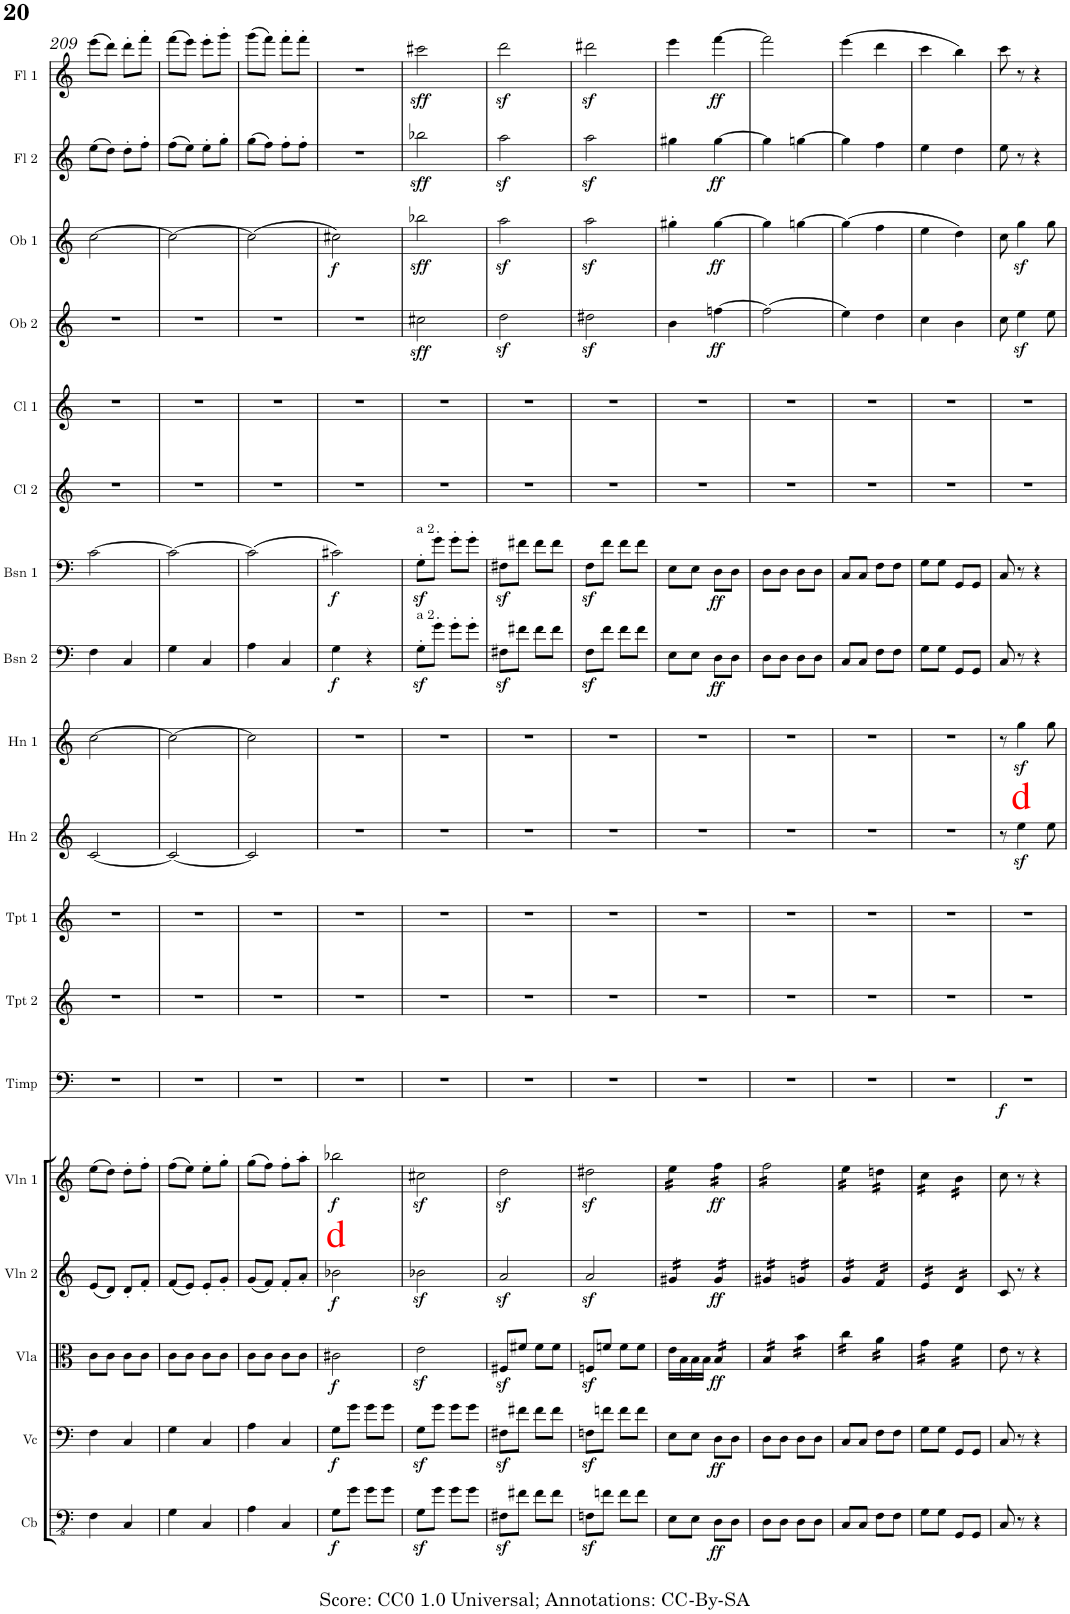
**kern	**dynam	**kern	**dynam	**kern	**dynam	**kern	**dynam	**kern	**text	**dynam	**kern	**dynam	**kern	**kern	**kern	**kern	**text	**kern	**dynam	**kern	**dynam	**kern	**kern	**kern	**dynam	**kern	**dynam	**kern	**dynam	**kern	**dynam
*part18	*part18	*part17	*part17	*part16	*part16	*part15	*part15	*part14	*part14	*part14	*part13	*part13	*part12	*part11	*part10	*part9	*part9	*part8	*part8	*part7	*part7	*part6	*part5	*part4	*part4	*part3	*part3	*part2	*part2	*part1	*part1
*staff18	*staff18	*staff17	*staff17	*staff16	*staff16	*staff15	*staff15	*staff14	*staff14	*staff14	*staff13	*staff13	*staff12	*staff11	*staff10	*staff9	*staff9	*staff8	*staff8	*staff7	*staff7	*staff6	*staff5	*staff4	*staff4	*staff3	*staff3	*staff2	*staff2	*staff1	*staff1
*I"Contrabass	*	*I"Violoncello	*	*I"Viola	*	*I"Violin 2	*	*I"Violin 1	*	*	*I"Timpani	*	*I"C Trumpet 2	*I"C Trumpet 1	*I"C Horn 2	*I"C Horn 1	*	*I"Bassoon 2	*	*I"Bassoon 1	*	*I"C Clarinet 2	*I"C Clarinet 1	*I"Oboe 2	*	*I"Oboe 1	*	*I"Flute 2	*	*I"Flute 1	*
*I'Cb	*	*I'Vc	*	*I'Vla	*	*I'Vln 2	*	*I'Vln 1	*	*	*I'Timp	*	*I'Tpt 2	*I'Tpt 1	*I'Hn 2	*I'Hn 1	*	*I'Bsn 2	*	*I'Bsn 1	*	*I'Cl 2	*I'Cl 1	*I'Ob 2	*	*I'Ob 1	*	*I'Fl 2	*	*I'Fl 1	*
!!LO:PB:g=z
*clefFv4	*	*clefF4	*	*clefC3	*	*clefG2	*	*clefG2	*	*	*clefF4	*	*clefG2	*clefG2	*clefG2	*clefG2	*	*clefF4	*	*clefF4	*	*clefG2	*clefG2	*clefG2	*	*clefG2	*	*clefG2	*	*clefG2	*
*	*	*	*	*	*	*	*	*	*	*	*	*	*	*	*Trd7c12	*Trd7c12	*	*	*	*	*	*Trd1c2	*Trd1c2	*	*	*	*	*	*	*	*
*k[]	*	*k[]	*	*k[]	*	*k[]	*	*k[]	*	*	*k[]	*	*k[]	*k[]	*k[]	*k[]	*	*k[]	*	*k[]	*	*k[]	*k[]	*k[]	*	*k[]	*	*k[]	*	*k[]	*
*M2/4	*	*M2/4	*	*M2/4	*	*M2/4	*	*M2/4	*	*	*M2/4	*	*M2/4	*M2/4	*M2/4	*M2/4	*	*M2/4	*	*M2/4	*	*M2/4	*M2/4	*M2/4	*	*M2/4	*	*M2/4	*	*M2/4	*
=209	=209	=209	=209	=209	=209	=209	=209	=209	=209	=209	=209	=209	=209	=209	=209	=209	=209	=209	=209	=209	=209	=209	=209	=209	=209	=209	=209	=209	=209	=209	=209
4FF\	.	4F\	.	8c\L	.	(8e/L	.	(8ee\L	.	.	2r	.	2r	2r	[2c/	[2cc\	.	4F\	.	[2c\	.	2r	2r	2r	.	[2cc\	.	(8ee\L	.	(8eee\L	.
.	.	.	.	8c\J	.	8d/J)	.	8dd\J)	.	.	.	.	.	.	.	.	.	.	.	.	.	.	.	.	.	.	.	8dd\J)	.	8ddd\J)	.
4CC/	.	4C/	.	8c\L	.	8d'/L	.	8dd'\L	.	.	.	.	.	.	.	.	.	4C/	.	.	.	.	.	.	.	.	.	8dd'\L	.	8ddd'\L	.
.	.	.	.	8c\J	.	8f'/J	.	8ff'\J	.	.	.	.	.	.	.	.	.	.	.	.	.	.	.	.	.	.	.	8ff'\J	.	8fff'\J	.
=210	=210	=210	=210	=210	=210	=210	=210	=210	=210	=210	=210	=210	=210	=210	=210	=210	=210	=210	=210	=210	=210	=210	=210	=210	=210	=210	=210	=210	=210	=210	=210
4GG\	.	4G\	.	8c\L	.	(8f/L	.	(8ff\L	.	.	2r	.	2r	2r	2c/_	2cc\_	.	4G\	.	2c\_	.	2r	2r	2r	.	2cc\_	.	(8ff\L	.	(8fff\L	.
.	.	.	.	8c\J	.	8e/J)	.	8ee\J)	.	.	.	.	.	.	.	.	.	.	.	.	.	.	.	.	.	.	.	8ee\J)	.	8eee\J)	.
4CC/	.	4C/	.	8c\L	.	8e'/L	.	8ee'\L	.	.	.	.	.	.	.	.	.	4C/	.	.	.	.	.	.	.	.	.	8ee'\L	.	8eee'\L	.
.	.	.	.	8c\J	.	8g'/J	.	8gg'\J	.	.	.	.	.	.	.	.	.	.	.	.	.	.	.	.	.	.	.	8gg'\J	.	8ggg'\J	.
=211	=211	=211	=211	=211	=211	=211	=211	=211	=211	=211	=211	=211	=211	=211	=211	=211	=211	=211	=211	=211	=211	=211	=211	=211	=211	=211	=211	=211	=211	=211	=211
4AA\	.	4A\	.	8c\L	.	(8g/L	.	(8gg\L	.	.	2r	.	2r	2r	2c/]	2cc\]	.	4A\	.	(2c\]	.	2r	2r	2r	.	(2cc\]	.	(8gg\L	.	(8ggg\L	.
.	.	.	.	8c\J	.	8f/J)	.	8ff\J)	.	.	.	.	.	.	.	.	.	.	.	.	.	.	.	.	.	.	.	8ff\J)	.	8fff\J)	.
4CC/	.	4C/	.	8c\L	.	8f'/L	.	8ff'\L	.	.	.	.	.	.	.	.	.	4C/	.	.	.	.	.	.	.	.	.	8ff'\L	.	8fff'\L	.
.	.	.	.	8c\J	.	8a'/J	.	8aa'\J	.	.	.	.	.	.	.	.	.	.	.	.	.	.	.	.	.	.	.	8ff'\J	.	8fff'\J	.
=212	=212	=212	=212	=212	=212	=212	=212	=212	=212	=212	=212	=212	=212	=212	=212	=212	=212	=212	=212	=212	=212	=212	=212	=212	=212	=212	=212	=212	=212	=212	=212
!	!LO:DY:b	!	!LO:DY:b	!	!LO:DY:b	!	!LO:DY:b	!	!LO:LY:b:color=#FF0000	!LO:DY:b	!	!	!	!	!	!	!	!	!LO:DY:b	!	!LO:DY:b	!	!	!	!	!	!LO:DY:b	!	!	!	!
8GG\L	f	8G\L	f	2c#X\	f	2b-X\	f	2bb-X\	d	f	2r	.	2r	2r	2r	2r	.	4G\	f	2c#X\)	f	2r	2r	2r	.	2cc#X\)	f	2r	.	2r	.
8G\J	.	8g\J	.	.	.	.	.	.	.	.	.	.	.	.	.	.	.	.	.	.	.	.	.	.	.	.	.	.	.	.	.
8G\L	.	8g\L	.	.	.	.	.	.	.	.	.	.	.	.	.	.	.	4r	.	.	.	.	.	.	.	.	.	.	.	.	.
8G\J	.	8g\J	.	.	.	.	.	.	.	.	.	.	.	.	.	.	.	.	.	.	.	.	.	.	.	.	.	.	.	.	.
=213	=213	=213	=213	=213	=213	=213	=213	=213	=213	=213	=213	=213	=213	=213	=213	=213	=213	=213	=213	=213	=213	=213	=213	=213	=213	=213	=213	=213	=213	=213	=213
!	!	!	!	!	!	!	!	!	!	!	!	!	!	!	!	!	!	!	!	!LO:TX:a:t=a 2	!	!	!	!	!	!	!	!	!	!	!
!	!	!	!	!	!	!	!	!	!	!	!	!	!	!	!	!	!	!LO:TX:a:t=a 2	!	!	!	!	!	!	!	!	!	!	!	!	!
!	!	!	!	!	!	!	!	!	!	!	!	!	!	!	!	!	!	!	!	!	!	!	!	!	!LO:DY:b	!	!LO:DY:b	!	!LO:DY:b	!	!LO:DY:b
8GGz<\L	.	8Gz<\L	.	2ez<\	.	2b-Xz<\	.	2cc#Xz<\	.	.	2r	.	2r	2r	2r	2r	.	8Gz<'\L	.	8Gz<'\L	.	2r	2r	2cc#X\	other-dynamics	2bb-X\	other-dynamics	2bb-X\	other-dynamics	2ccc#X\	other-dynamics
8G\J	.	8g\J	.	.	.	.	.	.	.	.	.	.	.	.	.	.	.	8g'\J	.	8g'\J	.	.	.	.	.	.	.	.	.	.	.
8G\L	.	8g\L	.	.	.	.	.	.	.	.	.	.	.	.	.	.	.	8g'\L	.	8g'\L	.	.	.	.	.	.	.	.	.	.	.
8G\J	.	8g\J	.	.	.	.	.	.	.	.	.	.	.	.	.	.	.	8g'\J	.	8g'\J	.	.	.	.	.	.	.	.	.	.	.
=214	=214	=214	=214	=214	=214	=214	=214	=214	=214	=214	=214	=214	=214	=214	=214	=214	=214	=214	=214	=214	=214	=214	=214	=214	=214	=214	=214	=214	=214	=214	=214
8FF#Xz<\L	.	8F#Xz<\L	.	8F#Xz</L	.	2az</	.	2ddz<\	.	.	2r	.	2r	2r	2r	2r	.	8F#Xz<\L	.	8F#Xz<\L	.	2r	2r	2ddz<\	.	2aaz<\	.	2aaz<\	.	2dddz<\	.
8F#X\J	.	8f#X\J	.	8f#X/J	.	.	.	.	.	.	.	.	.	.	.	.	.	8f#X\J	.	8f#X\J	.	.	.	.	.	.	.	.	.	.	.
8F#\L	.	8f#\L	.	8f#\L	.	.	.	.	.	.	.	.	.	.	.	.	.	8f#\L	.	8f#\L	.	.	.	.	.	.	.	.	.	.	.
8F#\J	.	8f#\J	.	8f#\J	.	.	.	.	.	.	.	.	.	.	.	.	.	8f#\J	.	8f#\J	.	.	.	.	.	.	.	.	.	.	.
=215	=215	=215	=215	=215	=215	=215	=215	=215	=215	=215	=215	=215	=215	=215	=215	=215	=215	=215	=215	=215	=215	=215	=215	=215	=215	=215	=215	=215	=215	=215	=215
8FFnz<\L	.	8Fnz<\L	.	8Fnz</L	.	2az</	.	2dd#Xz<\	.	.	2r	.	2r	2r	2r	2r	.	8Fz<\L	.	8Fz<\L	.	2r	2r	2dd#Xz<\	.	2aaz<\	.	2aaz<\	.	2ddd#Xz<\	.
8Fn\J	.	8fn\J	.	8fn/J	.	.	.	.	.	.	.	.	.	.	.	.	.	8f\J	.	8f\J	.	.	.	.	.	.	.	.	.	.	.
8F\L	.	8f\L	.	8f\L	.	.	.	.	.	.	.	.	.	.	.	.	.	8f\L	.	8f\L	.	.	.	.	.	.	.	.	.	.	.
8F\J	.	8f\J	.	8f\J	.	.	.	.	.	.	.	.	.	.	.	.	.	8f\J	.	8f\J	.	.	.	.	.	.	.	.	.	.	.
=216	=216	=216	=216	=216	=216	=216	=216	=216	=216	=216	=216	=216	=216	=216	=216	=216	=216	=216	=216	=216	=216	=216	=216	=216	=216	=216	=216	=216	=216	=216	=216
*	*	*	*	*	*	*tremolo	*	*	*	*	*	*	*	*	*	*	*	*	*	*	*	*	*	*	*	*	*	*	*	*	*
*	*	*	*	*	*	*	*	*tremolo	*	*	*	*	*	*	*	*	*	*	*	*	*	*	*	*	*	*	*	*	*	*	*
8EE\L	.	8E\L	.	16e\LL	.	16g#X/LL	.	16ee\LL	.	.	2r	.	2r	2r	2r	2r	.	8E\L	.	8E\L	.	2r	2r	4b\	.	4gg#X'\	.	4gg#X\	.	4eee\	.
.	.	.	.	16B\	.	16g#X/	.	16ee\	.	.	.	.	.	.	.	.	.	.	.	.	.	.	.	.	.	.	.	.	.	.	.
8EE\J	.	8E\J	.	16B\	.	16g#X/	.	16ee\	.	.	.	.	.	.	.	.	.	8E\J	.	8E\J	.	.	.	.	.	.	.	.	.	.	.
.	.	.	.	16B\JJ	.	16g#X/JJ	.	16ee\JJ	.	.	.	.	.	.	.	.	.	.	.	.	.	.	.	.	.	.	.	.	.	.	.
!	!LO:DY:b	!	!LO:DY:b	!	!LO:DY:b	!	!LO:DY:b	!	!	!LO:DY:b	!	!	!	!	!	!	!	!	!LO:DY:b	!	!LO:DY:b	!	!	!	!LO:DY:b	!	!LO:DY:b	!	!LO:DY:b	!	!LO:DY:b
*	*	*	*	*tremolo	*	*	*	*	*	*	*	*	*	*	*	*	*	*	*	*	*	*	*	*	*	*	*	*	*	*	*
8DD\L	ff	8D\L	ff	16B/LL	ff	16g#/LL	ff	16ff\LL	.	ff	.	.	.	.	.	.	.	8D\L	ff	8D\L	ff	.	.	[4ffn\	ff	[4gg#\	ff	[4gg#\	ff	[4fff\	ff
.	.	.	.	16B/	.	16g#/	.	16ff\	.	.	.	.	.	.	.	.	.	.	.	.	.	.	.	.	.	.	.	.	.	.	.
8DD\J	.	8D\J	.	16B/	.	16g#/	.	16ff\	.	.	.	.	.	.	.	.	.	8D\J	.	8D\J	.	.	.	.	.	.	.	.	.	.	.
.	.	.	.	16B/JJ	.	16g#/JJ	.	16ff\JJ	.	.	.	.	.	.	.	.	.	.	.	.	.	.	.	.	.	.	.	.	.	.	.
=217	=217	=217	=217	=217	=217	=217	=217	=217	=217	=217	=217	=217	=217	=217	=217	=217	=217	=217	=217	=217	=217	=217	=217	=217	=217	=217	=217	=217	=217	=217	=217
8DD\L	.	8D\L	.	16B/LL	.	16g#X/LL	.	16ff\LL	.	.	2r	.	2r	2r	2r	2r	.	8D\L	.	8D\L	.	2r	2r	(2ff\]	.	4gg#\]	.	4gg#\]	.	2fff\]	.
.	.	.	.	16B/	.	16g#X/	.	16ff\	.	.	.	.	.	.	.	.	.	.	.	.	.	.	.	.	.	.	.	.	.	.	.
8DD\J	.	8D\J	.	16B/	.	16g#X/	.	16ff\	.	.	.	.	.	.	.	.	.	8D\J	.	8D\J	.	.	.	.	.	.	.	.	.	.	.
.	.	.	.	16B/JJ	.	16g#X/JJ	.	16ff\	.	.	.	.	.	.	.	.	.	.	.	.	.	.	.	.	.	.	.	.	.	.	.
8DD\L	.	8D\L	.	16b\LL	.	16gn/LL	.	16ff\	.	.	.	.	.	.	.	.	.	8D\L	.	8D\L	.	.	.	.	.	[4ggn\	.	[4ggn\	.	.	.
.	.	.	.	16b\	.	16gn/	.	16ff\	.	.	.	.	.	.	.	.	.	.	.	.	.	.	.	.	.	.	.	.	.	.	.
8DD\J	.	8D\J	.	16b\	.	16gn/	.	16ff\	.	.	.	.	.	.	.	.	.	8D\J	.	8D\J	.	.	.	.	.	.	.	.	.	.	.
.	.	.	.	16b\JJ	.	16gn/JJ	.	16ff\JJ	.	.	.	.	.	.	.	.	.	.	.	.	.	.	.	.	.	.	.	.	.	.	.
=218	=218	=218	=218	=218	=218	=218	=218	=218	=218	=218	=218	=218	=218	=218	=218	=218	=218	=218	=218	=218	=218	=218	=218	=218	=218	=218	=218	=218	=218	=218	=218
8CC/L	.	8C/L	.	16cc\LL	.	16g/LL	.	16ee\LL	.	.	2r	.	2r	2r	2r	2r	.	8C/L	.	8C/L	.	2r	2r	4ee\)	.	(4gg\]	.	4gg\]	.	(4eee\	.
.	.	.	.	16cc\	.	16g/	.	16ee\	.	.	.	.	.	.	.	.	.	.	.	.	.	.	.	.	.	.	.	.	.	.	.
8CC/J	.	8C/J	.	16cc\	.	16g/	.	16ee\	.	.	.	.	.	.	.	.	.	8C/J	.	8C/J	.	.	.	.	.	.	.	.	.	.	.
.	.	.	.	16cc\JJ	.	16g/JJ	.	16ee\JJ	.	.	.	.	.	.	.	.	.	.	.	.	.	.	.	.	.	.	.	.	.	.	.
8FF\L	.	8F\L	.	16a\LL	.	16f/LL	.	16ddn\LL	.	.	.	.	.	.	.	.	.	8F\L	.	8F\L	.	.	.	4dd\	.	4ff\	.	4ff\	.	4ddd\	.
.	.	.	.	16a\	.	16f/	.	16ddn\	.	.	.	.	.	.	.	.	.	.	.	.	.	.	.	.	.	.	.	.	.	.	.
8FF\J	.	8F\J	.	16a\	.	16f/	.	16ddn\	.	.	.	.	.	.	.	.	.	8F\J	.	8F\J	.	.	.	.	.	.	.	.	.	.	.
.	.	.	.	16a\JJ	.	16f/JJ	.	16ddn\JJ	.	.	.	.	.	.	.	.	.	.	.	.	.	.	.	.	.	.	.	.	.	.	.
=219	=219	=219	=219	=219	=219	=219	=219	=219	=219	=219	=219	=219	=219	=219	=219	=219	=219	=219	=219	=219	=219	=219	=219	=219	=219	=219	=219	=219	=219	=219	=219
8GG\L	.	8G\L	.	16g\LL	.	16e/LL	.	16cc\LL	.	.	2r	.	2r	2r	2r	2r	.	8G\L	.	8G\L	.	2r	2r	4cc\	.	4ee\	.	4ee\	.	4ccc\	.
.	.	.	.	16g\	.	16e/	.	16cc\	.	.	.	.	.	.	.	.	.	.	.	.	.	.	.	.	.	.	.	.	.	.	.
8GG\J	.	8G\J	.	16g\	.	16e/	.	16cc\	.	.	.	.	.	.	.	.	.	8G\J	.	8G\J	.	.	.	.	.	.	.	.	.	.	.
.	.	.	.	16g\JJ	.	16e/JJ	.	16cc\JJ	.	.	.	.	.	.	.	.	.	.	.	.	.	.	.	.	.	.	.	.	.	.	.
8GGG/L	.	8GG/L	.	16f\LL	.	16d/LL	.	16b\LL	.	.	.	.	.	.	.	.	.	8GG/L	.	8GG/L	.	.	.	4b\	.	4dd\)	.	4dd\	.	4bb\)	.
.	.	.	.	16f\	.	16d/	.	16b\	.	.	.	.	.	.	.	.	.	.	.	.	.	.	.	.	.	.	.	.	.	.	.
8GGG/J	.	8GG/J	.	16f\	.	16d/	.	16b\	.	.	.	.	.	.	.	.	.	8GG/J	.	8GG/J	.	.	.	.	.	.	.	.	.	.	.
.	.	.	.	16f\JJ	.	16d/JJ	.	16b\JJ	.	.	.	.	.	.	.	.	.	.	.	.	.	.	.	.	.	.	.	.	.	.	.
*	*	*	*	*	*	*	*	*Xtremolo	*	*	*	*	*	*	*	*	*	*	*	*	*	*	*	*	*	*	*	*	*	*	*
*	*	*	*	*	*	*Xtremolo	*	*	*	*	*	*	*	*	*	*	*	*	*	*	*	*	*	*	*	*	*	*	*	*	*
*	*	*	*	*Xtremolo	*	*	*	*	*	*	*	*	*	*	*	*	*	*	*	*	*	*	*	*	*	*	*	*	*	*	*
=220	=220	=220	=220	=220	=220	=220	=220	=220	=220	=220	=220	=220	=220	=220	=220	=220	=220	=220	=220	=220	=220	=220	=220	=220	=220	=220	=220	=220	=220	=220	=220
!	!	!	!	!	!	!	!	!	!	!	!	!LO:DY:b	!	!	!	!	!	!	!	!	!	!	!	!	!	!	!	!	!	!	!
8CC/	.	8C/	.	8e\	.	8c/	.	8cc\	.	.	2r	f	2r	2r	8r	8r	.	8C/	.	8C/	.	2r	2r	8cc\	.	8cc\	.	8ee\	.	8ccc\	.
!	!	!	!	!	!	!	!	!	!	!	!	!	!	!	!	!	!LO:LY:b:color=#FF0000	!	!	!	!	!	!	!	!	!	!	!	!	!	!
8r	.	8r	.	8r	.	8r	.	8r	.	.	.	.	.	.	4eez<\	4ggz<\	d	8r	.	8r	.	.	.	4eez<\	.	4ggz<\	.	8r	.	8r	.
4r	.	4r	.	4r	.	4r	.	4r	.	.	.	.	.	.	.	.	.	4r	.	4r	.	.	.	.	.	.	.	4r	.	4r	.
.	.	.	.	.	.	.	.	.	.	.	.	.	.	.	8ee\	8gg\	.	.	.	.	.	.	.	8ee\	.	8gg\	.	.	.	.	.
=	=	=	=	=	=	=	=	=	=	=	=	=	=	=	=	=	=	=	=	=	=	=	=	=	=	=	=	=	=	=	=
*-	*-	*-	*-	*-	*-	*-	*-	*-	*-	*-	*-	*-	*-	*-	*-	*-	*-	*-	*-	*-	*-	*-	*-	*-	*-	*-	*-	*-	*-	*-	*-
